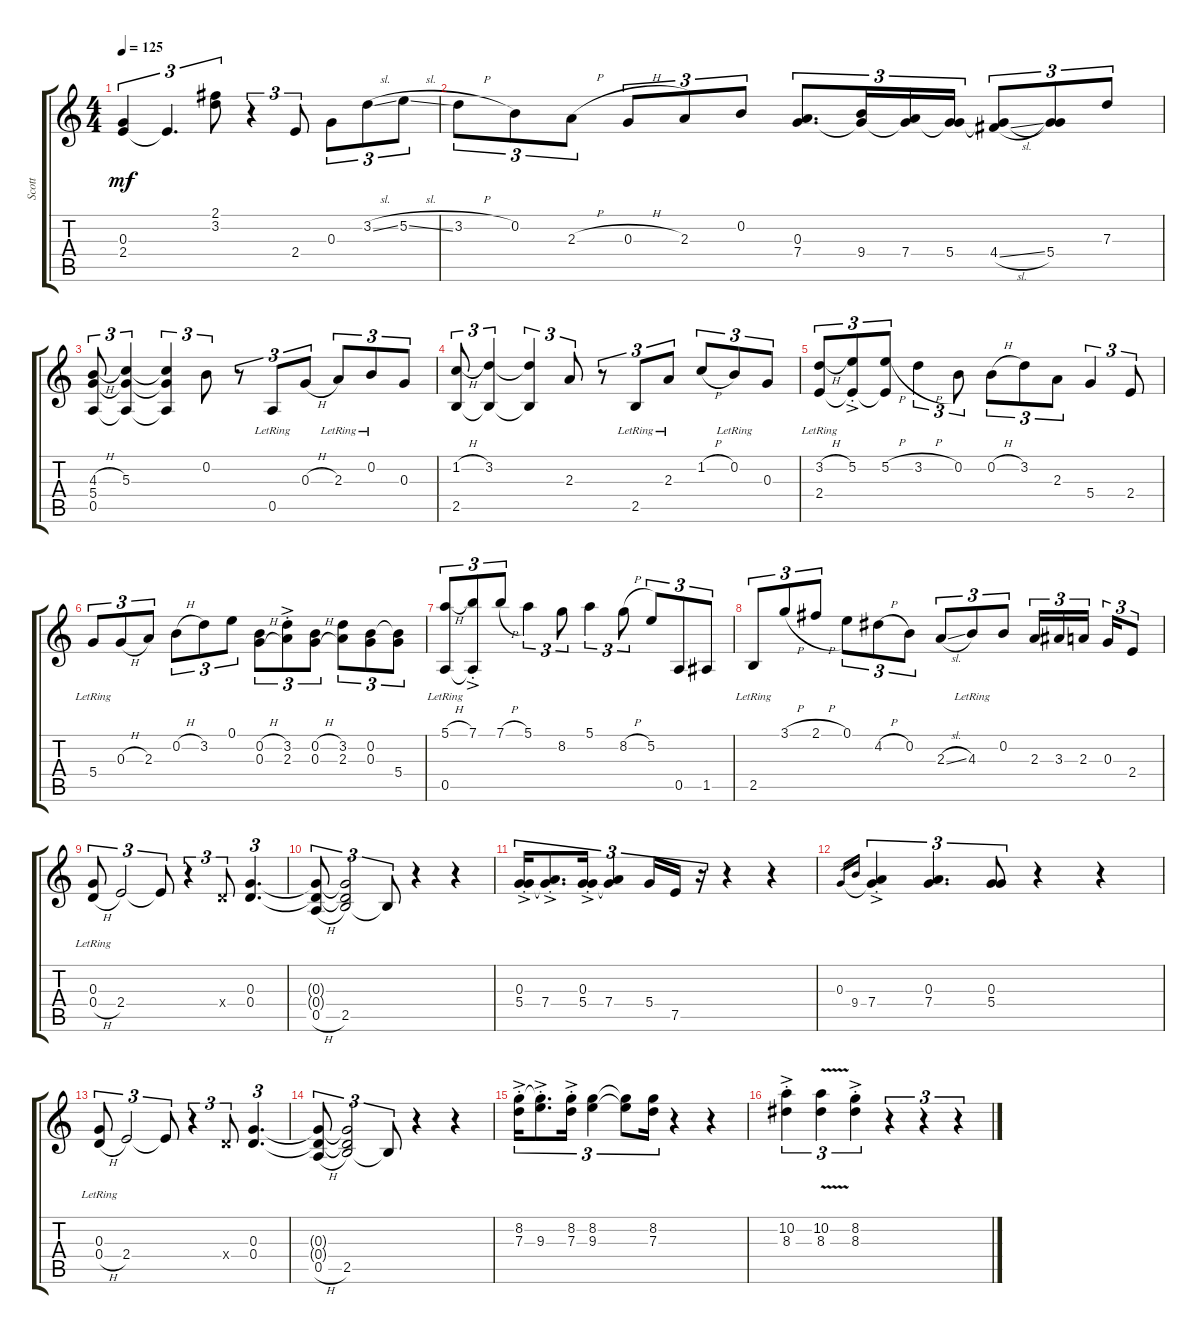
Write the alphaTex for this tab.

\track ("Scott" "Scott") {instrument electricguitarclean}
\staff {score tabs}
\tuning (E4 B3 G3 D3 A2 E2) {hide}
\ts (4 4)
\tempo 125
\clef g2
\ks c
(0.3{t} 2.4).4{tu (3 2) dy mf} 2.4{t}.4{d tu (3 2)} (2.1 3.2).8{tu (3 2)} r.4{tu (3 2)} 2.4.8{tu (3 2)} 0.3.8{tu (3 2)} 3.2{sl}.8{tu (3 2)} 5.2{sl}.8{tu (3 2)} |
3.2{h}.8{tu (3 2)} 0.2.8{tu (3 2)} 2.3{h}.8{tu (3 2)} 0.3{h}.8{tu (3 2)} 2.3.8{tu (3 2)} 0.2.8{tu (3 2)} (0.3 7.4).8{d tu (3 2)} (0.3{t} 9.4).16{tu (3 2)} (0.3{t} 7.4).16{tu (3 2)} (0.3{t} 5.4).16{tu (3 2)} (0.3{t} 4.4{sl}).8{tu (3 2)} (0.3{t} 5.4).8{tu (3 2)} 7.3.8{tu (3 2)} |
(4.3{h} 5.4 0.5).8{tu (3 2)} (5.3 5.4{t} 0.5{t}).4{tu (3 2)} (5.3{t} 5.4{t} 0.5{t}).4{tu (3 2)} 0.2.8{tu (3 2)} r.8{tu (3 2)} 0.5{lr}.8{tu (3 2)} 0.3{h}.8{tu (3 2)} 2.3{lr}.8{tu (3 2)} 0.2{lr}.8{tu (3 2)} 0.3.8{tu (3 2)} |
(1.2{h} 2.5).8{tu (3 2)} (3.2 2.5{t}).4{tu (3 2)} (3.2{t} 2.5{t}).4{tu (3 2)} 2.3.8{tu (3 2)} r.8{tu (3 2)} 2.5{lr}.8{tu (3 2)} 2.3{lr}.8{tu (3 2)} 1.2{h}.8{tu (3 2)} 0.2{lr}.8{tu (3 2)} 0.3.8{tu (3 2)} |
(3.2{h} 2.4{lr}).8{tu (3 2)} (5.2{ac st} 2.4{t}).8{tu (3 2)} (5.2{h} 2.4{t}).8{tu (3 2)} 3.2{h}.4{tu (3 2)} 0.2.8{tu (3 2)} 0.2{h}.8{tu (3 2)} 3.2.8{tu (3 2)} 2.3.8{tu (3 2)} 5.4.4{tu (3 2)} 2.4.8{tu (3 2)} |
5.4{lr}.8{tu (3 2)} 0.3{h}.8{tu (3 2)} 2.3.8{tu (3 2)} 0.2{h}.8{tu (3 2)} 3.2.8{tu (3 2)} 0.1.8{tu (3 2)} (0.2{h} 0.3{h}).8{tu (3 2)} (3.2{ac st} 2.3{ac st}).8{tu (3 2)} (0.2{h} 0.3{h}).8{tu (3 2)} (3.2 2.3).8{tu (3 2)} (0.2 0.3).8{tu (3 2)} (0.2{t} 5.4).8{tu (3 2)} |
(5.1{h} 0.5{lr}).8{tu (3 2)} (7.1{ac st} 0.5{t}).8{tu (3 2)} 7.1{h}.8{tu (3 2)} 5.1.4{tu (3 2)} 8.2.8{tu (3 2)} 5.1.4{tu (3 2)} 8.2{h}.8{tu (3 2)} 5.2.8{tu (3 2)} 0.5.8{tu (3 2)} 1.5.8{tu (3 2)} |
2.5{lr}.8{tu (3 2)} 3.1{h}.8{tu (3 2)} 2.1{h}.8{tu (3 2)} 0.1.8{tu (3 2)} 4.2{h}.8{tu (3 2)} 0.2.8{tu (3 2)} 2.3{sl}.8{tu (3 2)} 4.3{lr}.8{tu (3 2)} 0.2.8{tu (3 2)} 2.3.16{tu (3 2)} 3.3.16{tu (3 2)} 2.3.16{tu (3 2)} 0.3.16{tu (3 2)} 2.4.8{tu (3 2)} |
(0.3{lr} 0.4{h}).8{tu (3 2)} 2.4.2{tu (3 2)} 2.4{t}.8{tu (3 2)} r.4{tu (3 2)} 0.4{x}.8{tu (3 2)} (0.3 0.4).4{d tu (3 2)} |
(0.3{t} 0.4{t} 0.5{h}).8{tu (3 2)} (0.3{t} 0.4{t} 2.5).2{tu (3 2)} 2.5{t}.8{tu (3 2)} r.4 r.4 |
(0.3{ac st} 5.4).16{tu (3 2)} (0.3{t} 7.4{ac st}).8{d tu (3 2)} (0.3{ac st} 5.4).16{tu (3 2)} (0.3{t} 7.4).4{tu (3 2)} 5.4.16{tu (3 2)} 7.5.16{tu (3 2)} r.16{tu (3 2)} r.4 r.4 |
0.3.16{gr} 9.4.16{gr} (0.3{t} 7.4{ac st}).4{tu (3 2)} (0.3 7.4).4{d tu (3 2)} (0.3 5.4).8{tu (3 2)} r.4 r.4 |
(0.3{lr} 0.4{h}).8{tu (3 2)} 2.4.2{tu (3 2)} 2.4{t}.8{tu (3 2)} r.4{tu (3 2)} 0.4{x}.8{tu (3 2)} (0.3 0.4).4{d tu (3 2)} |
(0.3{t} 0.4{t} 0.5{h}).8{tu (3 2)} (0.3{t} 0.4{t} 2.5).2{tu (3 2)} 2.5{t}.8{tu (3 2)} r.4 r.4 |
(8.2{ac st} 7.3{ac st}).16{tu (3 2)} (8.2{t} 9.3{ac st}).8{d tu (3 2)} (8.2 7.3{ac st}).16{tu (3 2)} (8.2 9.3).4{tu (3 2)} (8.2{t} 9.3{t}).8{tu (3 2)} (8.2 7.3).16{tu (3 2)} r.4 r.4 |
(10.2{ac st} 8.3{ac st}).4{tu (3 2)} (10.2{v} 8.3{v}).4{tu (3 2)} (8.2{ac st} 8.3{ac st}).4{tu (3 2)} r.4{tu (3 2)} r.4{tu (3 2)} r.4{tu (3 2)}
